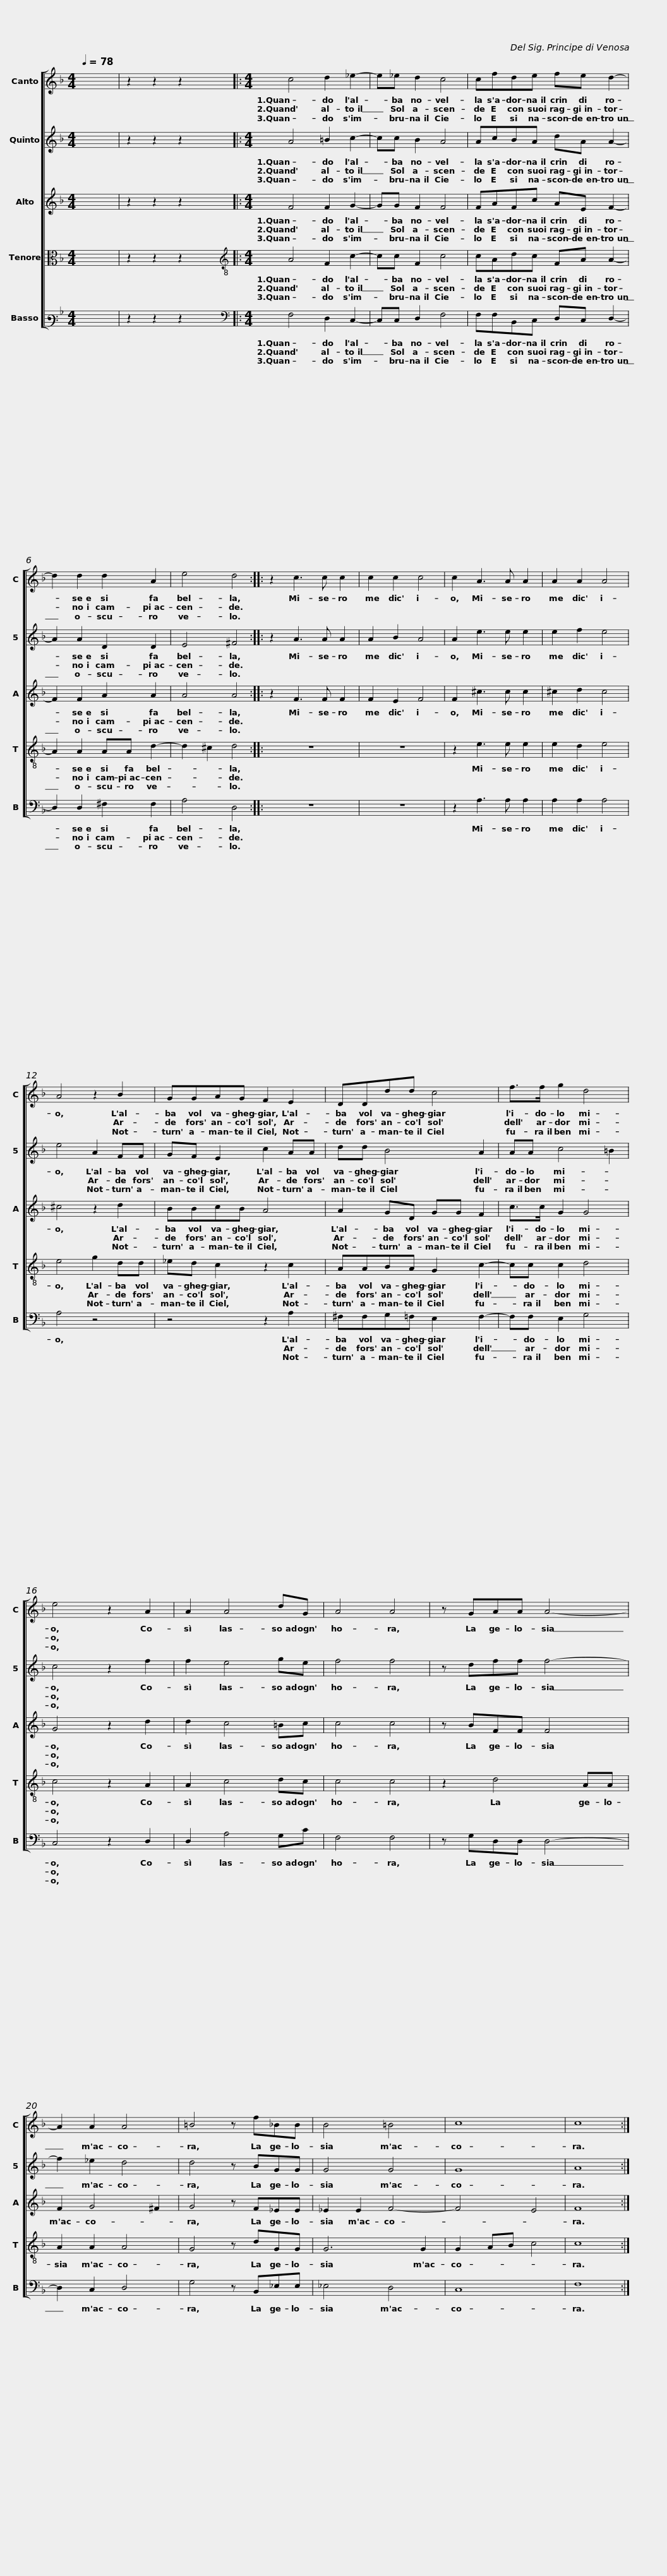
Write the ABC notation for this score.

X:1
%%score [ 1 2 3 4 5 ]
L:1/8
Q:1/4=78
M:4/4
I:linebreak $
K:F
V:1 treble
V:2 treble
V:3 treble
V:4 alto
V:5 bass3
V:1
 x8 | z2 z2 z2 x2 |:[M:4/4] c4 d2 _e2- | e_e d2 c4 | cfde fe d2- | %5
 d2 d2 d2 A2 |$ e4 d4 :: z2 c3 c c2 | c2 c2 c4 | c2 A3 A A2 | %10
 A2 A2 A4 | A4 z2 B2 |$ GGAG F2 E2 | DDdd c4 | f>f g2 d4 | %15
 e4 z2 A2 |$ A2 A4 dG | A4 A4 | z GAA A4- | A2 A2 A4 | %20
 =B4 z f_BB | B4 =B4 | c8 | c8 :| %24
V:2
 x8 | z2 z2 z2 x2 |:[M:4/4] A4 =B2 c2- | cc B2 A4 | AcBA dA A2- | %5
 A2 A2 D2 D2 |$ E4 ^F4 :: z2 A3 A A2 | A2 B2 A4 | A2 e3 e e2 | %10
 e2 f2 e4 | e4 A2 FF |$ GF E2 c2 AA | dd B4 A2 | AA c4 =B2 | %15
 c4 z2 f2 |$ f2 e4 ge | f4 f4 | z dff f4- | f2 _e2 d4 | %20
 d4 z BGG | G4 G4 | G8 | A8 :| %24
V:3
 x8 | z2 z2 z2 x2 |:[M:4/4] F4 F2 G2- | GG F2 F4 | FAFc AE F2- | %5
 F2 F2 A2 A2 |$ A4 A4 :: z2 F3 F F2 | F2 E2 F4 | F2 ^c3 c c2 | %10
 ^c2 d2 c4 | ^c4 z2 d2 |$ BBcB A4 | A2 GD GG F2 | c>c G2 G4 | %15
 G4 z2 d2 |$ d2 c4 =Bc | c4 c4 | z BFF F4 | F2 G4 ^F2 | %20
 G4 z F_EE | _E2 E2 F4- | F4 E4 | F8 :| %24
V:4
 x8 | z2 z2 z2 x2 |:[M:4/4][K:treble-8] A4 F2 c2- | cc F2 c4 | cAdc FA A2- | %5
 A2 A2 AA d2- |$ d2 ^c2 d4 :: z8 | z8 | z2 e3 e e2 | %10
 e2 d2 e4 | e4 g2 dd |$ _ed c2 z2 c2 | AABA G2 c2- | cc c2 d4 | %15
 c4 z2 A2 |$ A2 c4 dc | c4 c4 | z2 d4 AA | A2 A2 A4 | %20
 G4 z dGG | G6 G2 | G2 AB c4 | c8 :| %24
V:5
 x8 | z2 z2 z2 x2 |:[M:4/4][K:bass] F,4 D,2 C,2- | C,C, D,2 F,4 | F,F,B,,C, D,C, D,2- | %5
 D,2 D,2 ^F,2 F,2 |$ A,4 D,4 :: z8 | z8 | z2 A,3 A, A,2 | %10
 A,2 A,2 A,4 | A,4 z4 |$ z4 z2 A,2 | ^F,F,G,=F, E,2 F,2- | F,F, E,2 G,4 | %15
 C,4 z2 D,2 |$ D,2 A,4 G,C | F,4 F,4 | z G,D,D, D,4- | D,2 C,2 D,4 | %20
 G,4 z B,,_E,E, | _E,4 D,4 | C,8 | F,8 :| %24
